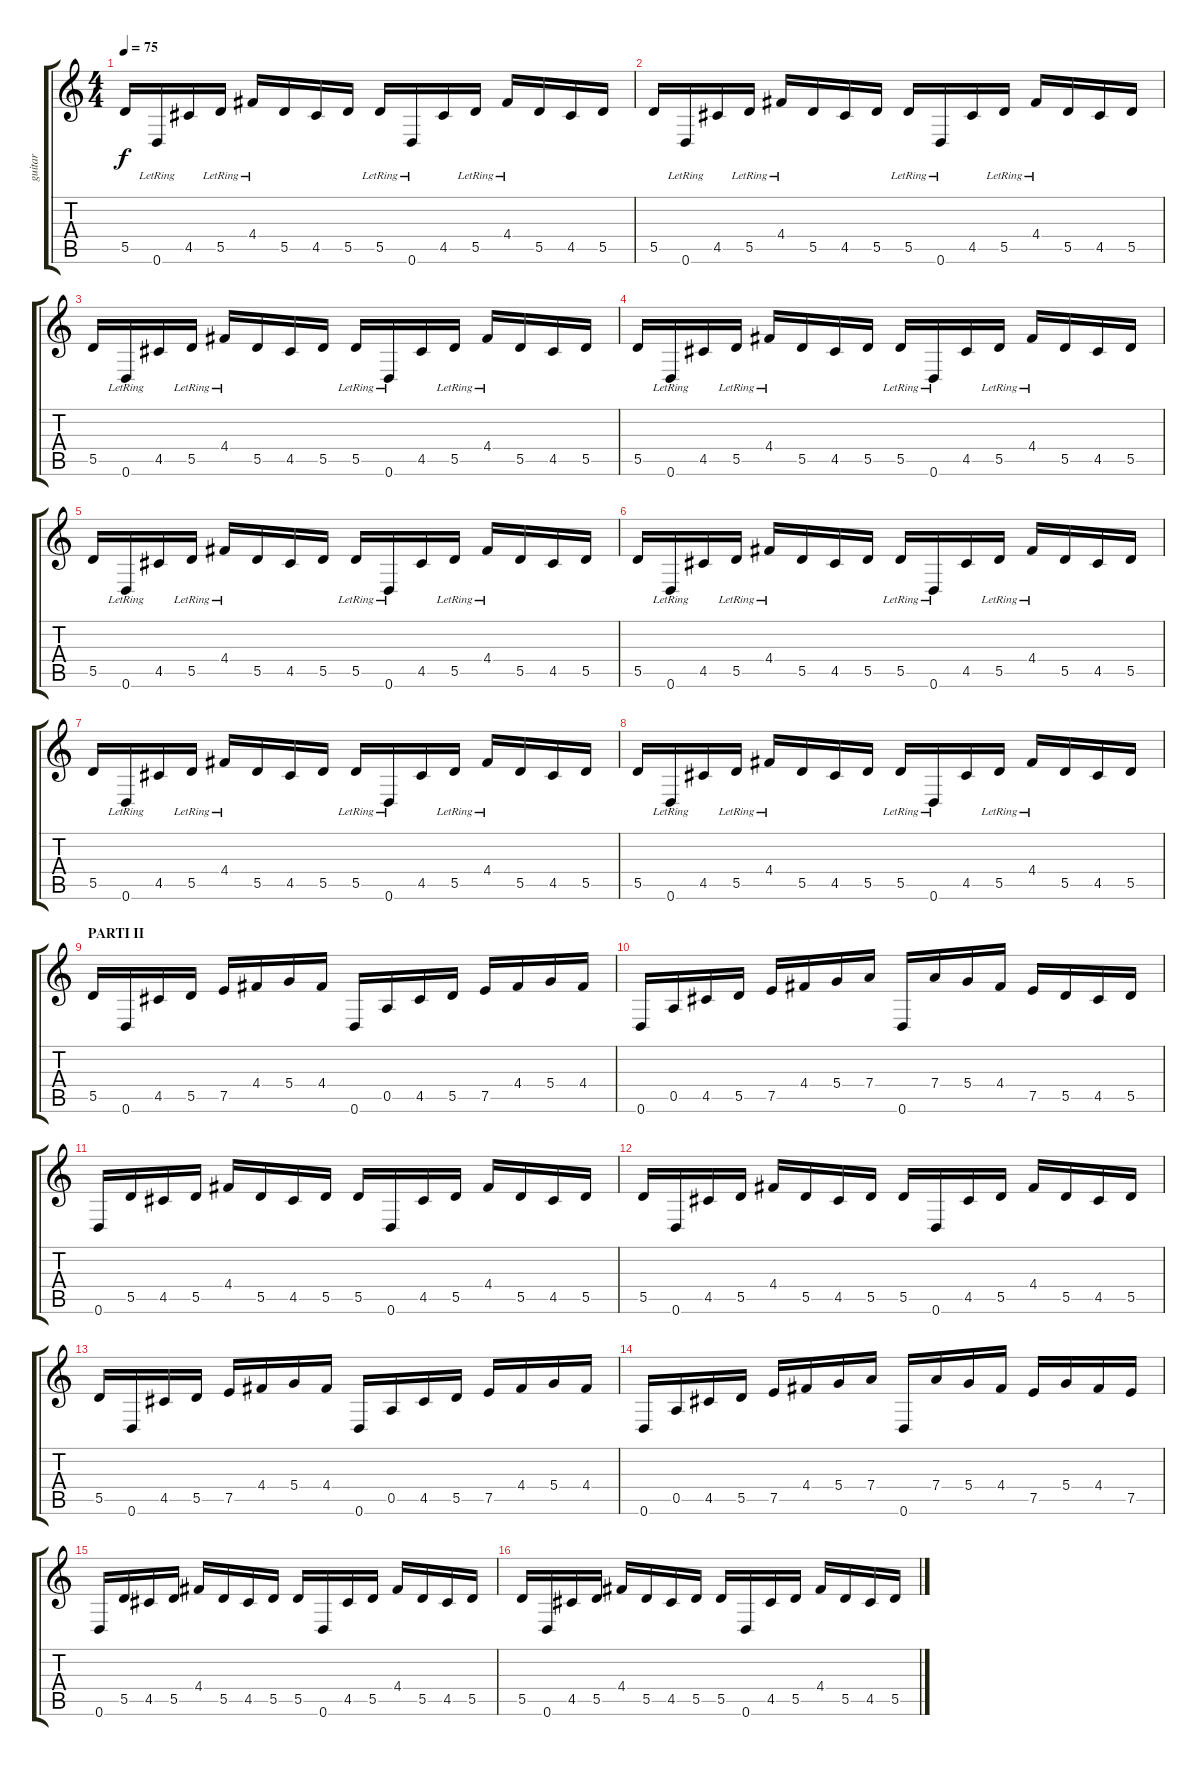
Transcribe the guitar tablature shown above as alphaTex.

\track ("guitar" "guitar") {instrument acousticguitarsteel}
\staff {score tabs}
\tuning (E4 B3 G3 D3 A2 D2) {hide}
\ts (4 4)
\tempo 75
\clef g2
\ks c
5.5.16{dy f instrument acousticguitarsteel} 0.6{lr}.16 4.5.16 5.5{lr}.16 4.4{lr}.16 5.5.16 4.5.16 5.5.16 5.5{lr}.16 0.6{lr}.16 4.5.16 5.5{lr}.16 4.4{lr}.16 5.5.16 4.5.16 5.5.16 |
5.5.16 0.6{lr}.16 4.5.16 5.5{lr}.16 4.4{lr}.16 5.5.16 4.5.16 5.5.16 5.5{lr}.16 0.6{lr}.16 4.5.16 5.5{lr}.16 4.4{lr}.16 5.5.16 4.5.16 5.5.16 |
5.5.16 0.6{lr}.16 4.5.16 5.5{lr}.16 4.4{lr}.16 5.5.16 4.5.16 5.5.16 5.5{lr}.16 0.6{lr}.16 4.5.16 5.5{lr}.16 4.4{lr}.16 5.5.16 4.5.16 5.5.16 |
5.5.16 0.6{lr}.16 4.5.16 5.5{lr}.16 4.4{lr}.16 5.5.16 4.5.16 5.5.16 5.5{lr}.16 0.6{lr}.16 4.5.16 5.5{lr}.16 4.4{lr}.16 5.5.16 4.5.16 5.5.16 |
5.5.16 0.6{lr}.16 4.5.16 5.5{lr}.16 4.4{lr}.16 5.5.16 4.5.16 5.5.16 5.5{lr}.16 0.6{lr}.16 4.5.16 5.5{lr}.16 4.4{lr}.16 5.5.16 4.5.16 5.5.16 |
5.5.16 0.6{lr}.16 4.5.16 5.5{lr}.16 4.4{lr}.16 5.5.16 4.5.16 5.5.16 5.5{lr}.16 0.6{lr}.16 4.5.16 5.5{lr}.16 4.4{lr}.16 5.5.16 4.5.16 5.5.16 |
5.5.16 0.6{lr}.16 4.5.16 5.5{lr}.16 4.4{lr}.16 5.5.16 4.5.16 5.5.16 5.5{lr}.16 0.6{lr}.16 4.5.16 5.5{lr}.16 4.4{lr}.16 5.5.16 4.5.16 5.5.16 |
5.5.16 0.6{lr}.16 4.5.16 5.5{lr}.16 4.4{lr}.16 5.5.16 4.5.16 5.5.16 5.5{lr}.16 0.6{lr}.16 4.5.16 5.5{lr}.16 4.4{lr}.16 5.5.16 4.5.16 5.5.16 |
\section ("" "PARTI II")
5.5.16{instrument distortionguitar} 0.6.16 4.5.16 5.5.16 7.5.16 4.4.16 5.4.16 4.4.16 0.6.16 0.5.16 4.5.16 5.5.16 7.5.16 4.4.16 5.4.16 4.4.16 |
0.6.16 0.5.16 4.5.16 5.5.16 7.5.16 4.4.16 5.4.16 7.4.16 0.6.16 7.4.16 5.4.16 4.4.16 7.5.16 5.5.16 4.5.16 5.5.16 |
0.6.16 5.5.16 4.5.16 5.5.16 4.4.16 5.5.16 4.5.16 5.5.16 5.5.16 0.6.16 4.5.16 5.5.16 4.4.16 5.5.16 4.5.16 5.5.16 |
5.5.16 0.6.16 4.5.16 5.5.16 4.4.16 5.5.16 4.5.16 5.5.16 5.5.16 0.6.16 4.5.16 5.5.16 4.4.16 5.5.16 4.5.16 5.5.16 |
5.5.16 0.6.16 4.5.16 5.5.16 7.5.16 4.4.16 5.4.16 4.4.16 0.6.16 0.5.16 4.5.16 5.5.16 7.5.16 4.4.16 5.4.16 4.4.16 |
0.6.16 0.5.16 4.5.16 5.5.16 7.5.16 4.4.16 5.4.16 7.4.16 0.6.16 7.4.16 5.4.16 4.4.16 7.5.16 5.4.16 4.4.16 7.5.16 |
0.6.16 5.5.16 4.5.16 5.5.16 4.4.16 5.5.16 4.5.16 5.5.16 5.5.16 0.6.16 4.5.16 5.5.16 4.4.16 5.5.16 4.5.16 5.5.16 |
5.5.16 0.6.16 4.5.16 5.5.16 4.4.16 5.5.16 4.5.16 5.5.16 5.5.16 0.6.16 4.5.16 5.5.16 4.4.16 5.5.16 4.5.16 5.5.16
